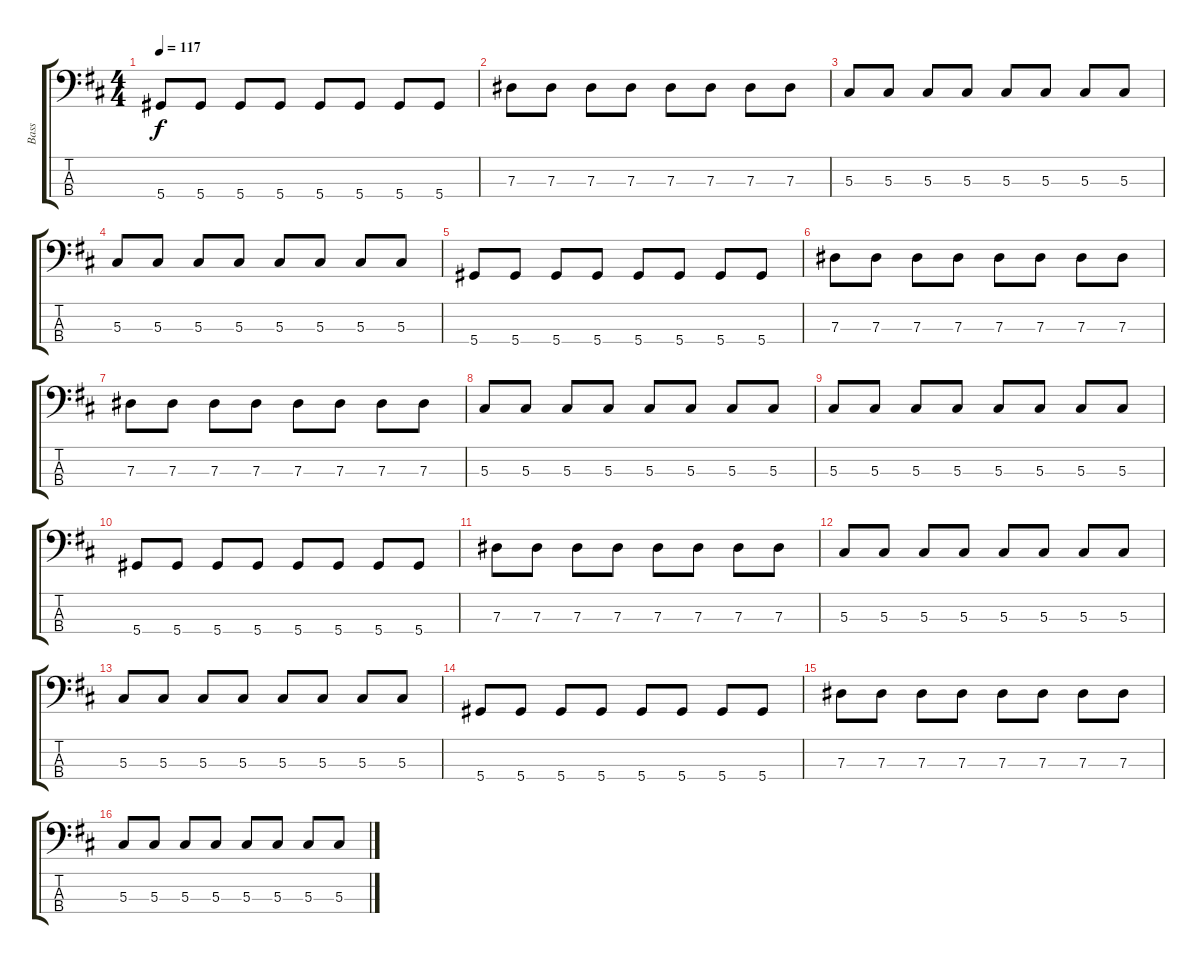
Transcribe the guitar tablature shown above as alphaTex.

\track ("Bass" "Bass") {instrument electricbassfinger}
\staff {score tabs}
\tuning (Gb2 Db2 Ab1 Eb1) {hide}
\ts (4 4)
\tempo 117
\clef f4
\ks d
5.4.8{dy f} 5.4.8 5.4.8 5.4.8 5.4.8 5.4.8 5.4.8 5.4.8 |
7.3.8 7.3.8 7.3.8 7.3.8 7.3.8 7.3.8 7.3.8 7.3.8 |
5.3.8 5.3.8 5.3.8 5.3.8 5.3.8 5.3.8 5.3.8 5.3.8 |
5.3.8 5.3.8 5.3.8 5.3.8 5.3.8 5.3.8 5.3.8 5.3.8 |
5.4.8 5.4.8 5.4.8 5.4.8 5.4.8 5.4.8 5.4.8 5.4.8 |
7.3.8 7.3.8 7.3.8 7.3.8 7.3.8 7.3.8 7.3.8 7.3.8 |
7.3.8 7.3.8 7.3.8 7.3.8 7.3.8 7.3.8 7.3.8 7.3.8 |
5.3.8 5.3.8 5.3.8 5.3.8 5.3.8 5.3.8 5.3.8 5.3.8 |
5.3.8 5.3.8 5.3.8 5.3.8 5.3.8 5.3.8 5.3.8 5.3.8 |
5.4.8 5.4.8 5.4.8 5.4.8 5.4.8 5.4.8 5.4.8 5.4.8 |
7.3.8 7.3.8 7.3.8 7.3.8 7.3.8 7.3.8 7.3.8 7.3.8 |
5.3.8 5.3.8 5.3.8 5.3.8 5.3.8 5.3.8 5.3.8 5.3.8 |
5.3.8 5.3.8 5.3.8 5.3.8 5.3.8 5.3.8 5.3.8 5.3.8 |
5.4.8 5.4.8 5.4.8 5.4.8 5.4.8 5.4.8 5.4.8 5.4.8 |
7.3.8 7.3.8 7.3.8 7.3.8 7.3.8 7.3.8 7.3.8 7.3.8 |
5.3.8 5.3.8 5.3.8 5.3.8 5.3.8 5.3.8 5.3.8 5.3.8
